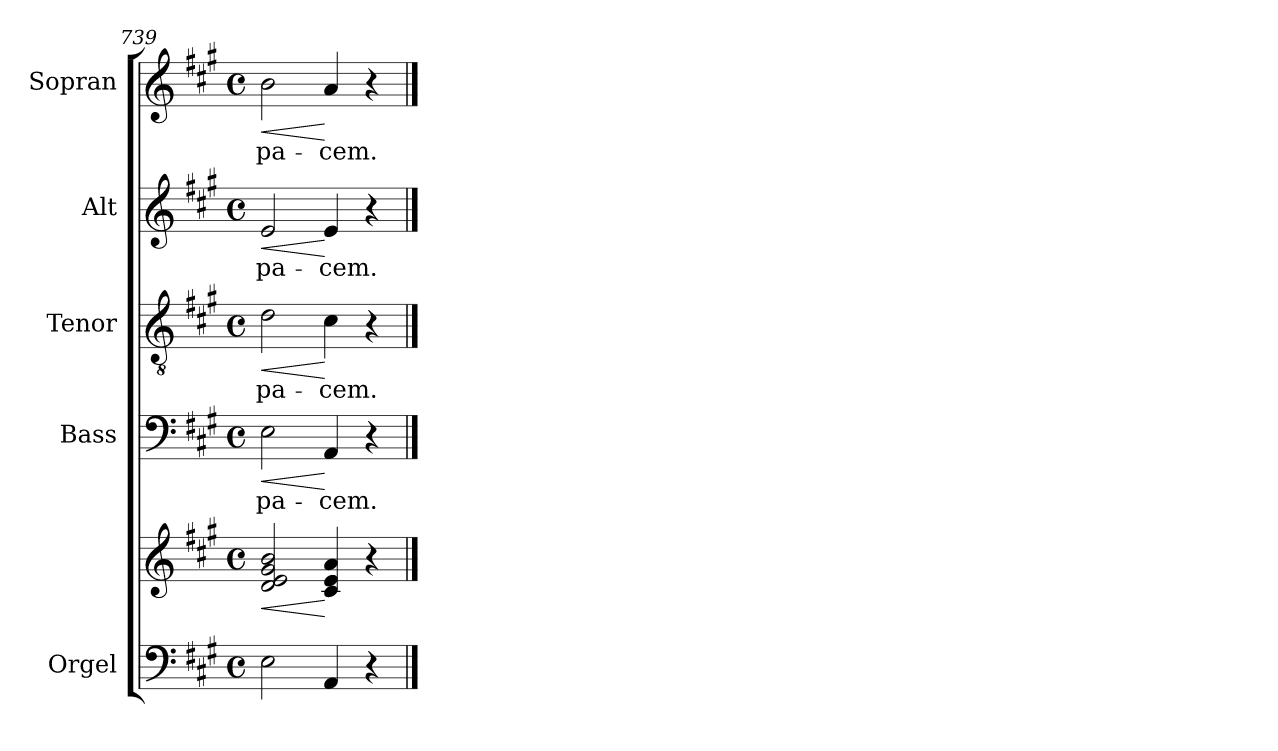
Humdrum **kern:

**kern	**kern	**dynam	**kern	**text	**dynam	**kern	**text	**dynam	**kern	**text	**dynam	**kern	**text	**dynam
*part5	*part5	*part5	*part4	*part4	*part4	*part3	*part3	*part3	*part2	*part2	*part2	*part1	*part1	*part1
*staff6	*staff5	*staff5/6	*staff4	*staff4	*staff4	*staff3	*staff3	*staff3	*staff2	*staff2	*staff2	*staff1	*staff1	*staff1
*I"Orgel	*	*	*I"Bass	*	*	*I"Tenor	*	*	*I"Alt	*	*	*I"Sopran	*	*
*I'Org.	*	*	*I'B.	*	*	*I'T.	*	*	*I'A.	*	*	*I'S.	*	*
*clefF4	*clefG2	*	*clefF4	*	*	*clefGv2	*	*	*clefG2	*	*	*clefG2	*	*
*k[f#c#g#]	*k[f#c#g#]	*	*k[f#c#g#]	*	*	*k[f#c#g#]	*	*	*k[f#c#g#]	*	*	*k[f#c#g#]	*	*
*A:	*A:	*	*A:	*	*	*A:	*	*	*A:	*	*	*A:	*	*
*M4/4	*M4/4	*	*M4/4	*	*	*M4/4	*	*	*M4/4	*	*	*M4/4	*	*
*met(c)	*met(c)	*	*met(c)	*	*	*met(c)	*	*	*met(c)	*	*	*met(c)	*	*
=739	=739	=739	=739	=739	=739	=739	=739	=739	=739	=739	=739	=739	=739	=739
!	!	!LO:HP:b	!	!	!	!	!	!	!	!	!	!	!	!
!	!	!LO:HP:n=1:b	!	!LO:LY:b	!LO:HP:b	!	!	!	!	!	!	!	!	!
!	!	!	!	!	!LO:HP:n=1:b	!	!LO:LY:b	!LO:HP:b	!	!	!	!	!	!
!	!	!	!	!	!	!	!	!LO:HP:n=1:b	!	!LO:LY:b	!LO:HP:b	!	!	!
!	!	!	!	!	!	!	!	!	!	!	!LO:HP:n=1:b	!	!LO:LY:b	!LO:HP:b
!	!	!	!	!	!	!	!	!	!	!	!	!	!	!LO:HP:n=1:b
2E\	2d/ 2e/ 2g#/ 2b/	< >	2E\	pa-	< >	2d\	pa-	< >	2e/	pa-	< >	2b\	pa-	< >
!	!	!	!	!LO:LY:b	!	!	!LO:LY:b	!	!	!LO:LY:b	!	!	!LO:LY:b	!
4AA/	4c#/ 4e/ 4a/	[	4AA/	-cem.	[	4c#\	-cem.	[	4e/	-cem.	[	4a/	-cem.	[
4r	4r	]	4r	.	]	4r	.	]	4r	.	]	4r	.	]
==	==	==	==	==	==	==	==	==	==	==	==	==	==	==
*-	*-	*-	*-	*-	*-	*-	*-	*-	*-	*-	*-	*-	*-	*-
